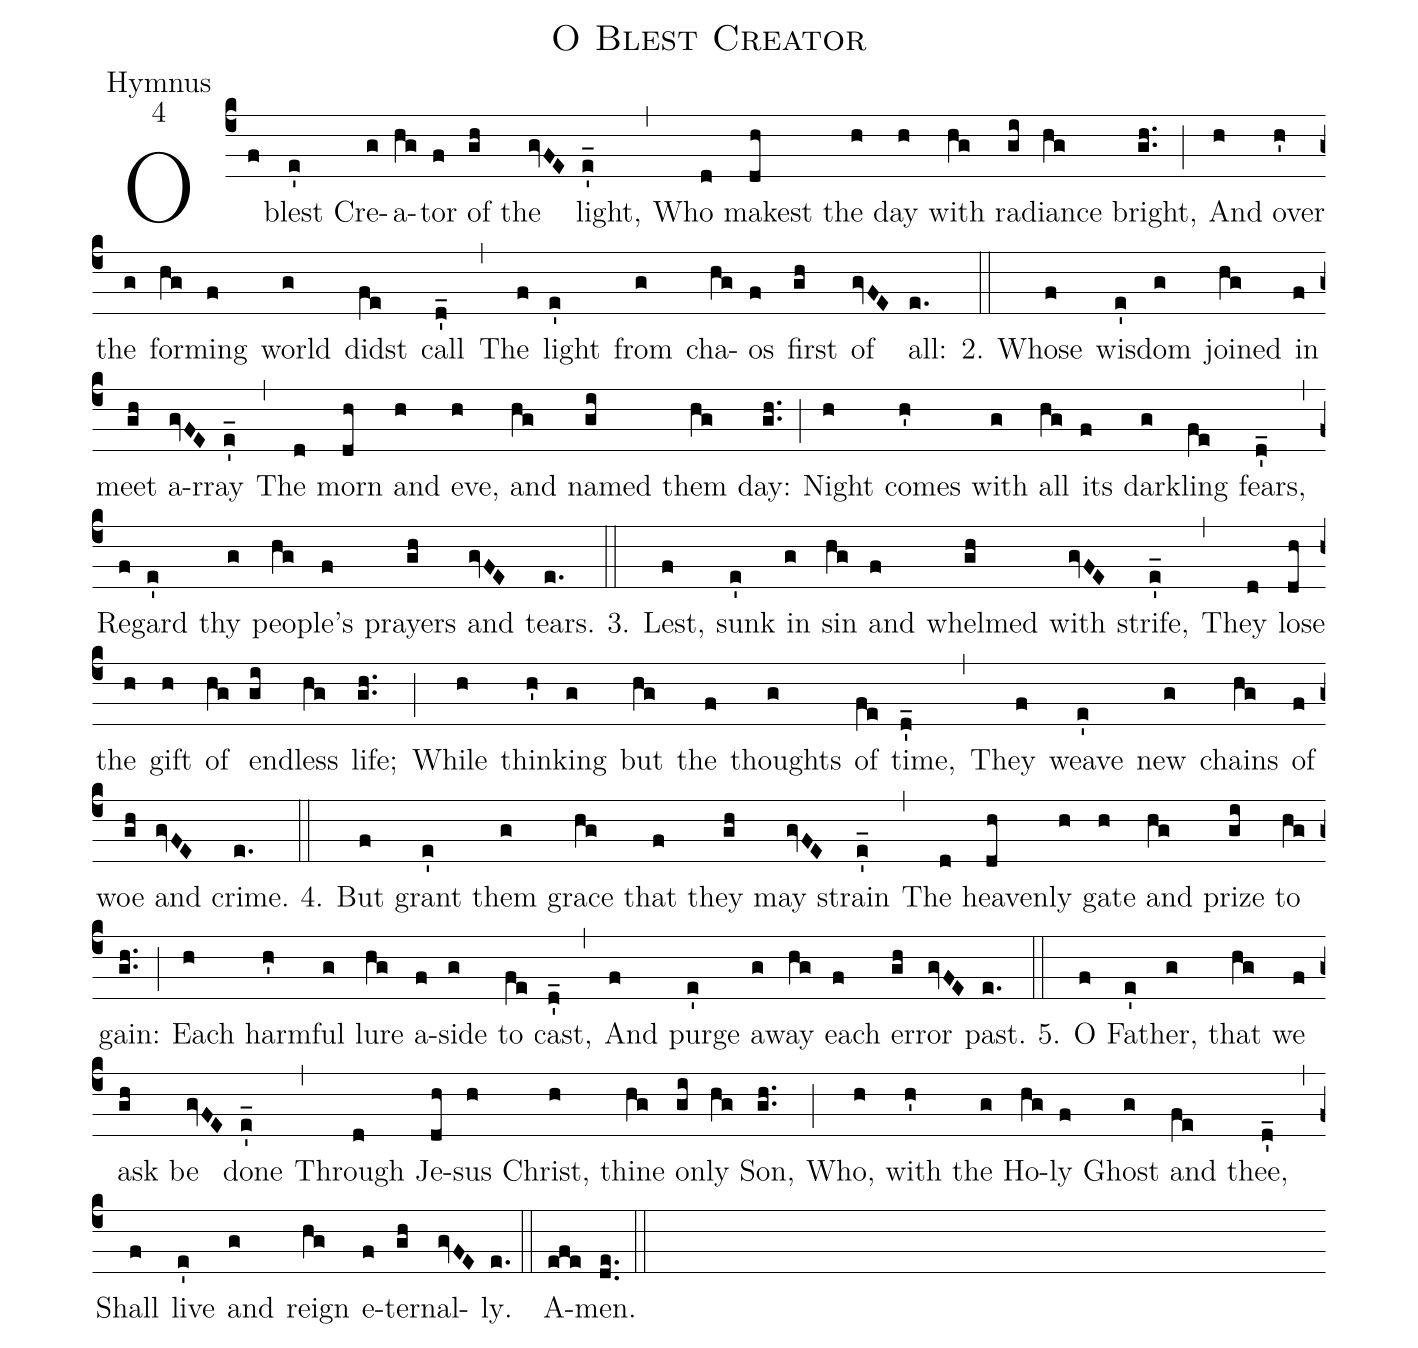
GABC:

name:O Blest Creator;
office-part:Hymnus;
mode:4;
%%
(c4)O(f) blest(e') Cre(g)a(hg)tor(f) of(gh) the(gvFE) light,(e'_) (,)Who(d) makest(dh) the(h) day(h) with(hg) rad(gi)iance(hg) bright,(gh..) (;)And(h) over(h') the(g) form(hg)ing(f) world(g) didst(fe) call(d'_) (,)The(f) light(e') from(g) cha(hg)os(f) first(gh) of(gvFE) all:(e.) (::)

2. Whose(f) wis(e')dom(g) joined(hg) in(f) meet(gh) a(gvFE)rray(e'_) (,)
The(d) morn(dh) and(h) eve,(h) and(hg) named(gi) them(hg) day:(gh..) (;)
Night(h) comes(h') with(g) all(hg) its(f) darkl(g)ing(fe) fears,(d'_) (,)
Re(f)gard(e') thy(g) peo(hg)ple's(f) prayers(gh) and(gvFE) tears.(e.) (::)

3. Lest,(f) sunk(e') in(g) sin(hg) and(f) whelmed(gh) with(gvFE) strife,(e'_) (,)
They(d) lose(dh) the(h) gift(h) of(hg) end(gi)less(hg) life;(gh..) (;)
While(h) think(h')ing(g) but(hg) the(f) thoughts(g) of(fe) time,(d'_) (,)
They(f) weave(e') new(g) chains(hg) of(f) woe(gh) and(gvFE) crime.(e.) (::)

4. But(f) grant(e') them(g) grace(hg) that(f) they(gh) may(gvFE) strain(e'_) (,)
The(d) heaven(dh)ly(h) gate(h) and(hg) prize(gi) to(hg) gain:(gh..) (;)
Each(h) harm(h')ful(g) lure(hg) a(f)side(g) to(fe) cast,(d'_) (,)
And(f) purge(e') a(g)way(hg) each(f) e(gh)rror(gvFE) past.(e.) (::)

5. O(f) Fath(e')er,(g) that(hg) we(f) ask(gh) be(gvFE) done(e'_) (,)
Through(d) Je(dh)sus(h) Christ,(h) thine(hg) on(gi)ly(hg) Son,(gh..) (;)
Who,(h) with(h') the(g) Ho(hg)ly(f) Ghost(g) and(fe) thee,(d'_) (,)
Shall(f) live(e') and(g) reign(hg) e(f)ter(gh)nal(gvFE)ly.(e.) (::)
A(efe)men.(de..) (::)
